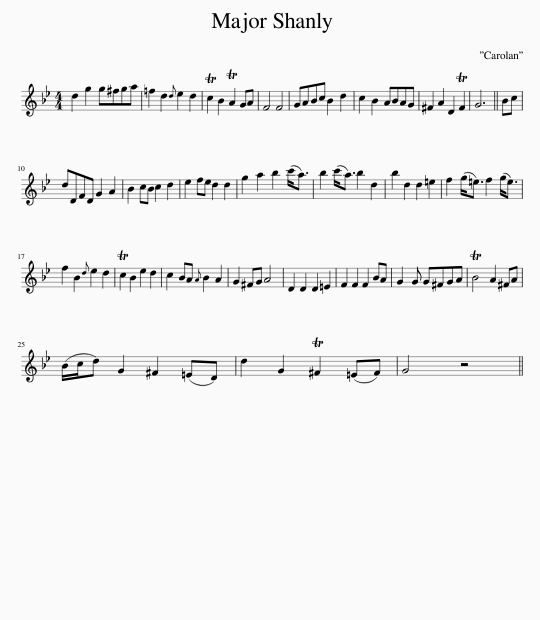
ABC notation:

X:1
L:1/8
M:4/4
I:linebreak $
K:Gmin
V:1 treble
V:1
 d2 g2 g^fga | =f2 d2{d} e2 d2 | Tc2 B2 TA2 GA | F4 F4 | GABc B2 d2 | %5
 c2 B2 ABAG | ^F2 A2 D2 TF2 | G6 || Bc |$ dDFD G2 A2 | %10
 B2 cB c2 d2 | e2 fe d2 d2 | g2 a2 b2 (c'<a) | b2 (c'<a) b2 d2 | b2 d2 d2 =e2 | %15
 f2 (g<=e) f2 (g<e) |$ f2 B2{d} e2 d2 | Tc2 B2 e2 d2 | c2 BA{A} B2 A2 | G2 ^FG A4 | %20
 D2 D2 D2 =E2 | F2 F2 F2 BA | G2 G G^FGA | TB4 A2 ^FA |$ (B/c/d) G2 ^F2 (=ED) | %25
 d2 G2 T^F2 (=EF) | G4 z4 || %27
